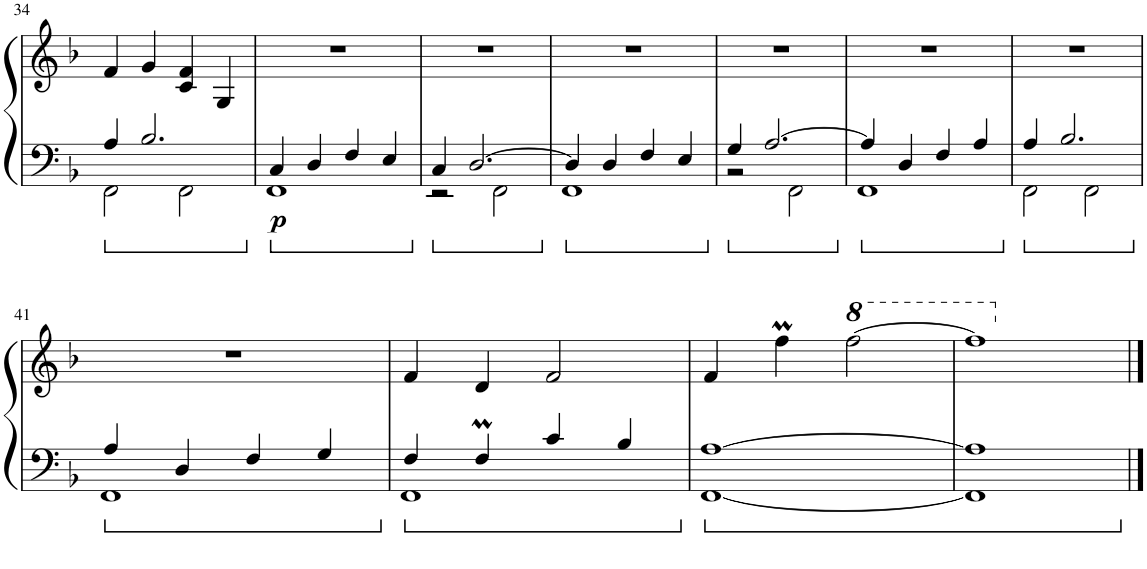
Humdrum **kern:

**kern	**kern	**dynam
*part1	*part1	*part1
*staff2	*staff1	*staff1/2
*I"Piano	*	*
*I'Pno.	*	*
!!LO:PB:g=z
*clefG2	*clefG2	*
*k[b-]	*k[b-]	*
*M4/4	*M4/4	*
=34	=34	=34
*^	*	*
4A/	2FF\	4f/	.
2.B-/	.	4g/	.
.	2FF\	4c/ 4f/	.
.	.	4G/	.
=35	=35	=35	=35
!	!	!	!LO:DY:b=2
4C/	1FF	1r	p
4D/	.	.	.
4F/	.	.	.
4E/	.	.	.
=36	=36	=36	=36
4C/	2r	1r	.
[2.D/	.	.	.
.	2FF\	.	.
=37	=37	=37	=37
4D/]	1FF	1r	.
4D/	.	.	.
4F/	.	.	.
4E/	.	.	.
=38	=38	=38	=38
4G/	2r	1r	.
[2.A/	.	.	.
.	2FF\	.	.
=39	=39	=39	=39
4A/]	1FF	1r	.
4D/	.	.	.
4F/	.	.	.
4A/	.	.	.
=40	=40	=40	=40
4A/	2FF\	1r	.
2.B-/	.	.	.
.	2FF\	.	.
!!LO:LB:g=z
=41	=41	=41	=41
4A/	1FF	1r	.
4D/	.	.	.
4F/	.	.	.
4G/	.	.	.
=42	=42	=42	=42
4F/	1FF	4f/	.
4FM/	.	4d/	.
4c/	.	2f/	.
4B-/	.	.	.
*v	*v	*	*
=43	=43	=43
[1FF [1A	4f/	.
.	4ffM\	.
*	*8va	*
.	[2fff\	.
=44	=44	=44
1FF] 1A]	1fff]	.
*	*X8va	*
==	==	==
*-	*-	*-
